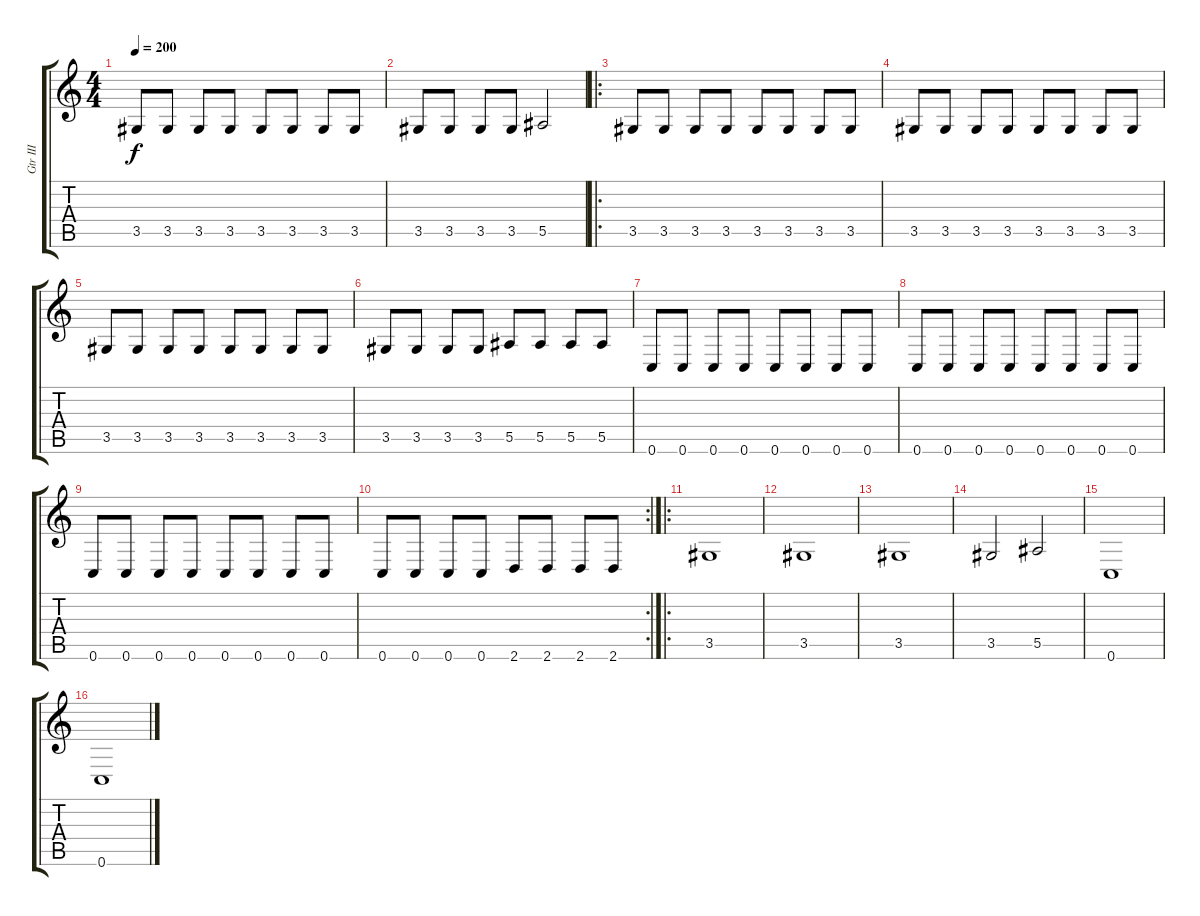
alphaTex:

\track ("Gtr III" "Gtr III") {instrument distortionguitar}
\staff {score tabs}
\tuning (C4 G3 Eb3 Bb2 F2 C2) {hide}
\ts (4 4)
\tempo 200
\clef g2
\ks c
3.5.8{dy f} 3.5.8 3.5.8 3.5.8 3.5.8 3.5.8 3.5.8 3.5.8 |
3.5.8 3.5.8 3.5.8 3.5.8 5.5.2 |
\ro
3.5.8 3.5.8 3.5.8 3.5.8 3.5.8 3.5.8 3.5.8 3.5.8 |
3.5.8 3.5.8 3.5.8 3.5.8 3.5.8 3.5.8 3.5.8 3.5.8 |
3.5.8 3.5.8 3.5.8 3.5.8 3.5.8 3.5.8 3.5.8 3.5.8 |
3.5.8 3.5.8 3.5.8 3.5.8 5.5.8 5.5.8 5.5.8 5.5.8 |
0.6.8 0.6.8 0.6.8 0.6.8 0.6.8 0.6.8 0.6.8 0.6.8 |
0.6.8 0.6.8 0.6.8 0.6.8 0.6.8 0.6.8 0.6.8 0.6.8 |
0.6.8 0.6.8 0.6.8 0.6.8 0.6.8 0.6.8 0.6.8 0.6.8 |
\rc 2
0.6.8 0.6.8 0.6.8 0.6.8 2.6.8 2.6.8 2.6.8 2.6.8 |
\ro
3.5.1 |
3.5.1 |
3.5.1 |
3.5.2 5.5.2 |
0.6.1 |
0.6.1
